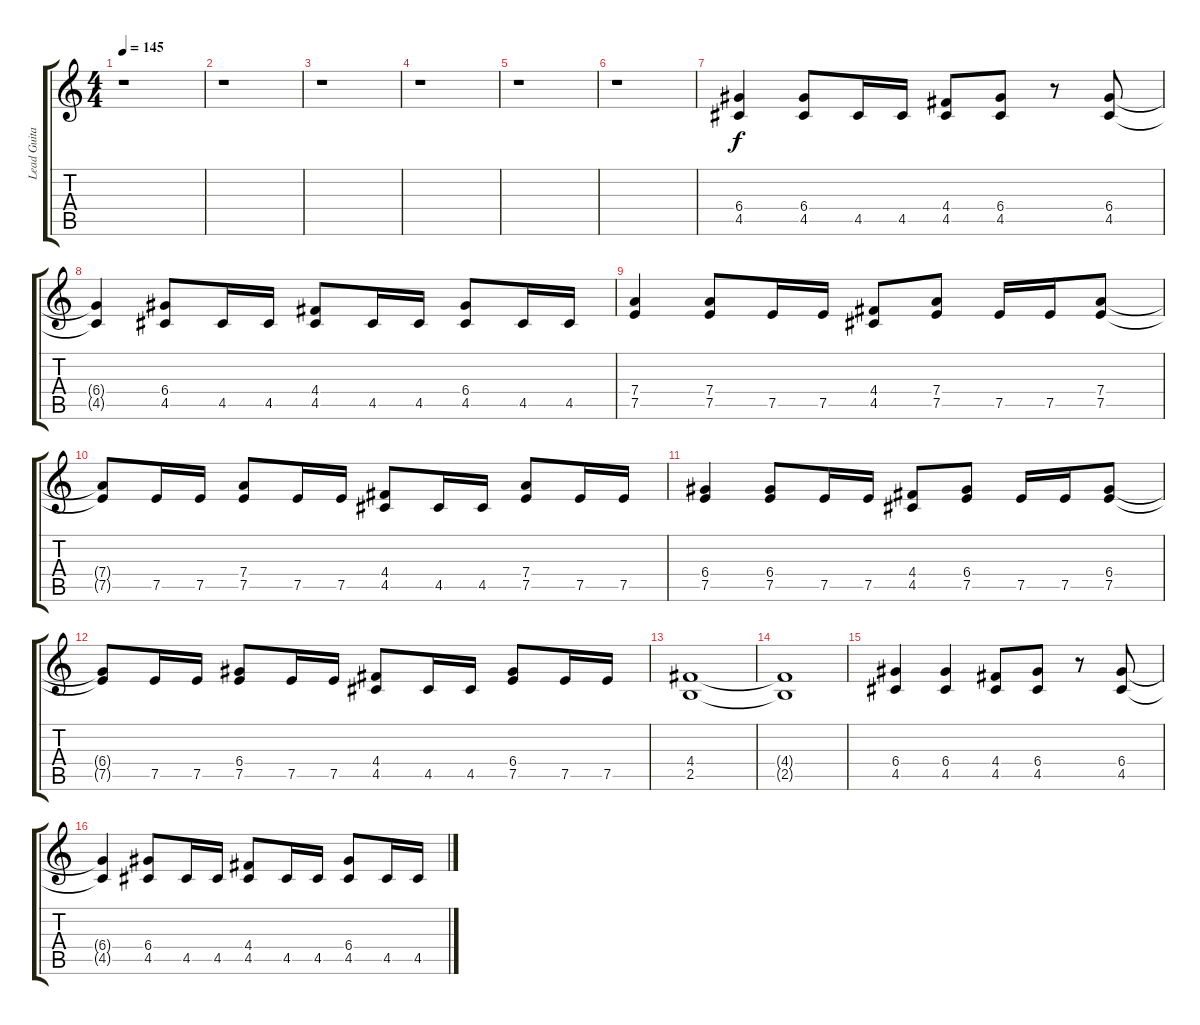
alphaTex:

\track ("Lead Guitar" "Lead Guita") {instrument distortionguitar}
\staff {score tabs}
\tuning (E4 B3 G3 D3 A2 E2) {hide}
\ts (4 4)
\tempo 145
\clef g2
\ks c
r.1{dy f} |
r.1 |
r.1 |
r.1 |
r.1 |
r.1 |
(6.4 4.5).4 (6.4 4.5).8 4.5.16 4.5.16 (4.4 4.5).8 (6.4 4.5).8 r.8 (6.4 4.5).8 |
(6.4{t} 4.5{t}).4 (6.4 4.5).8 4.5.16 4.5.16 (4.4 4.5).8 4.5.16 4.5.16 (6.4 4.5).8 4.5.16 4.5.16 |
(7.4 7.5).4 (7.4 7.5).8 7.5.16 7.5.16 (4.4 4.5).8 (7.4 7.5).8 7.5.16 7.5.16 (7.4 7.5).8 |
(7.4{t} 7.5{t}).8 7.5.16 7.5.16 (7.4 7.5).8 7.5.16 7.5.16 (4.4 4.5).8 4.5.16 4.5.16 (7.4 7.5).8 7.5.16 7.5.16 |
(6.4 7.5).4 (6.4 7.5).8 7.5.16 7.5.16 (4.4 4.5).8 (6.4 7.5).8 7.5.16 7.5.16 (6.4 7.5).8 |
(6.4{t} 7.5{t}).8 7.5.16 7.5.16 (6.4 7.5).8 7.5.16 7.5.16 (4.4 4.5).8 4.5.16 4.5.16 (6.4 7.5).8 7.5.16 7.5.16 |
(4.4 2.5).1 |
(4.4{t} 2.5{t}).1 |
(6.4 4.5).4 (6.4 4.5).4 (4.4 4.5).8 (6.4 4.5).8 r.8 (6.4 4.5).8 |
(6.4{t} 4.5{t}).4 (6.4 4.5).8 4.5.16 4.5.16 (4.4 4.5).8 4.5.16 4.5.16 (6.4 4.5).8 4.5.16 4.5.16
